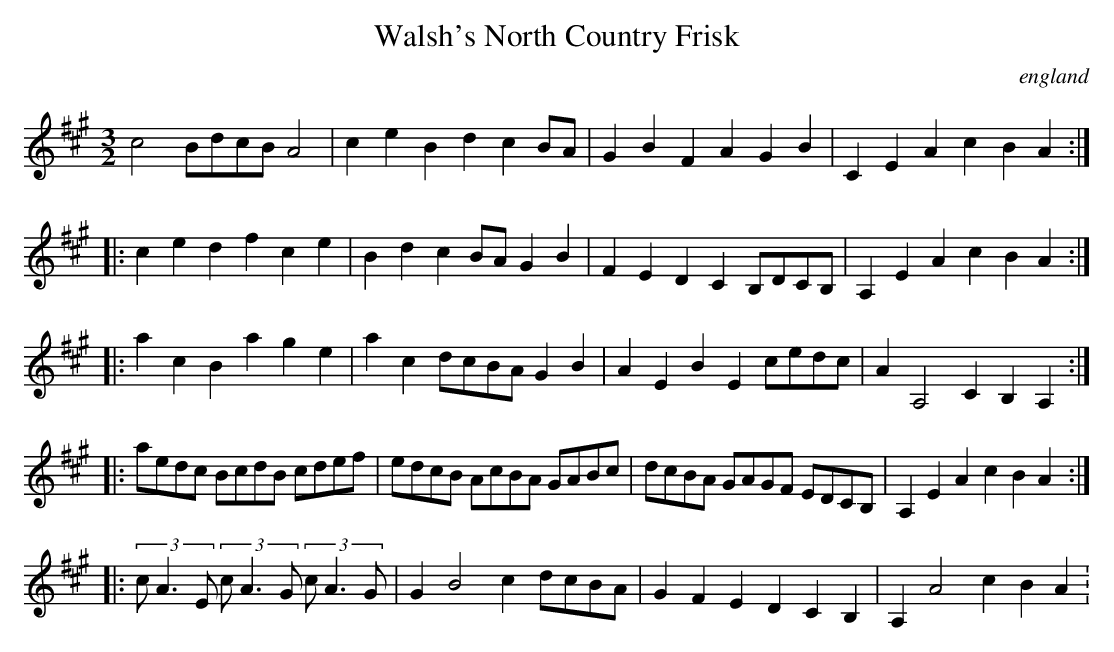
X:1
T:Walsh's North Country Frisk
O:england
M:3/2
K:A
c4 BdcB A4| c2e2 B2d2 c2BA| G2B2 F2A2 G2B2| C2E2 A2c2 B2A2::
c2e2 d2f2 c2e2| B2d2 c2BA G2B2| F2E2 D2C2 B,DCB,| A,2E2 A2c2 B2A2::
a2c2 B2a2 g2e2| a2c2 dcBA G2B2| A2E2 B2E2 cedc| A2A,4C2 B,2A,2::
aedc BcdB cdef| edcB AcBA GABc| dcBA GAGF EDCB,| A,2E2 A2c2 B2A2::
(3:2cA3E (3:2cA3G (3:2cA3G| G2B4c2 dcBA| G2F2 E2D2 C2B,2| A,2A4c2 B2A2 :
|
